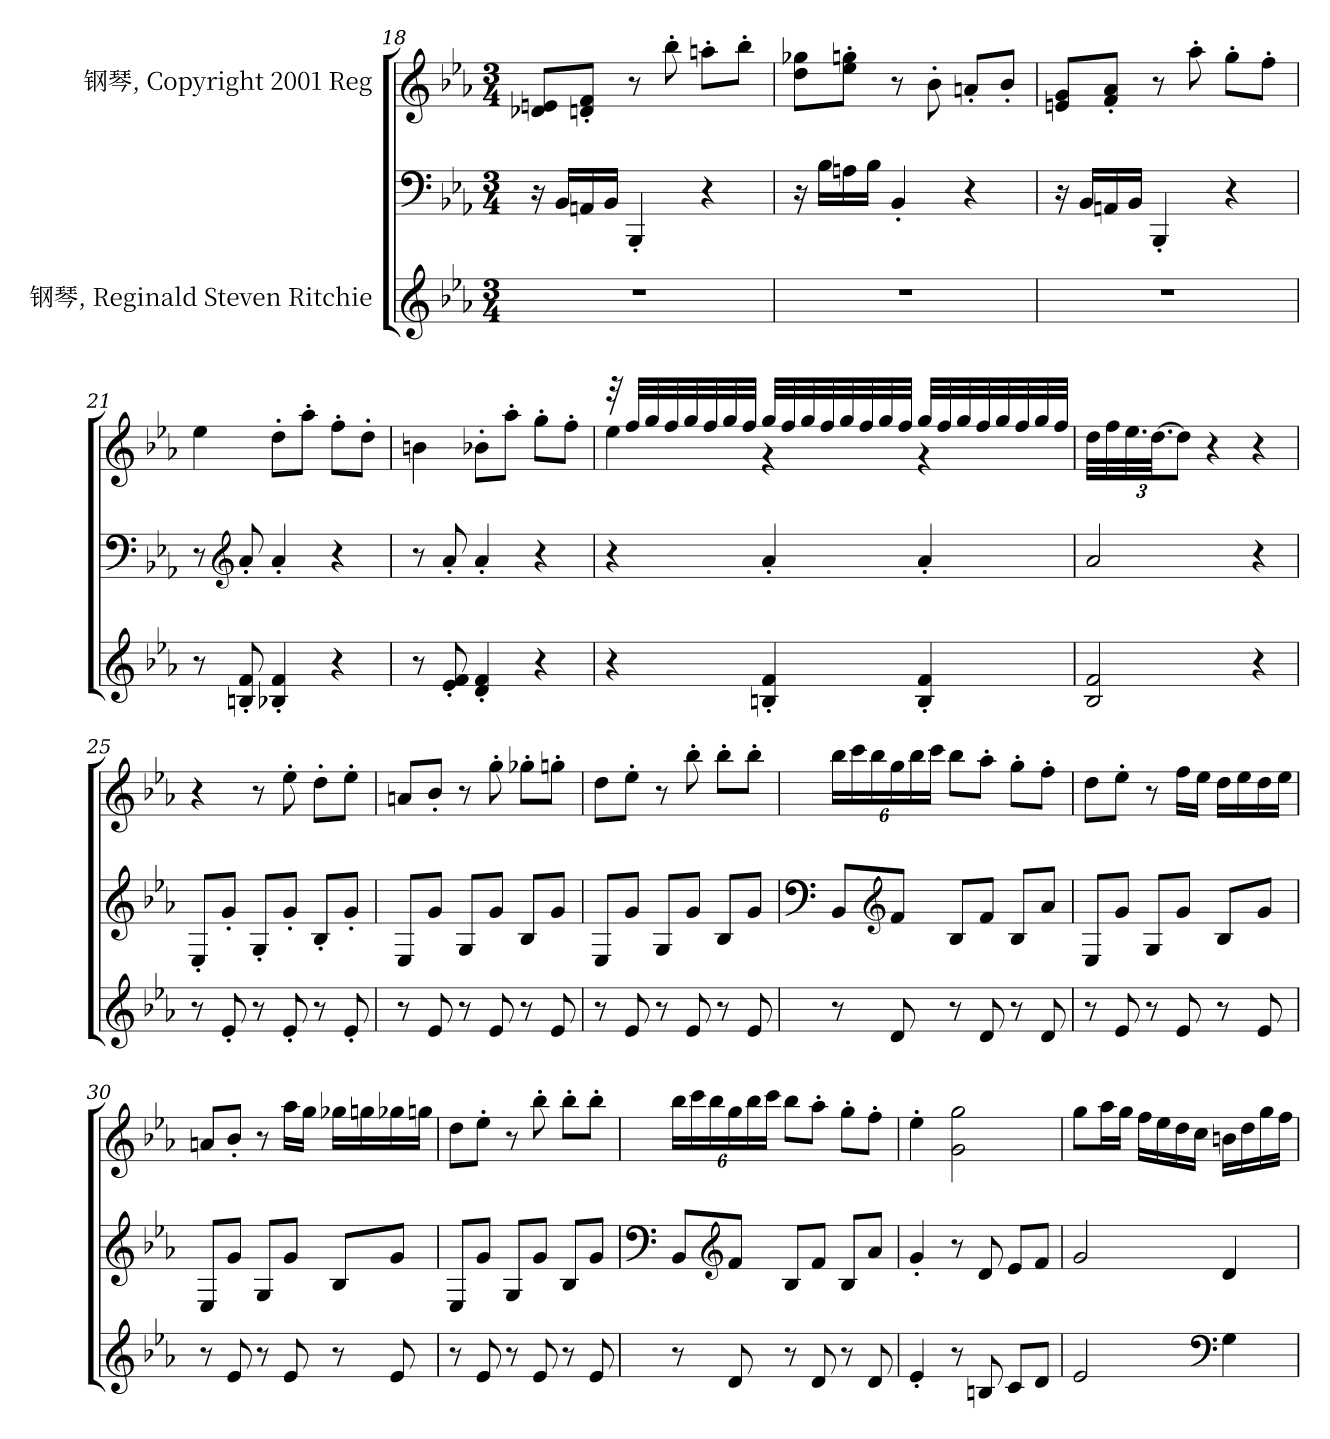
**kern	**kern	**kern
*part2	*part2	*part1
*staff3	*staff2	*staff1
*I"钢琴, Reginald Steven Ritchie	*	*I"钢琴, Copyright 2001 Reg
*clefG2	*clefF4	*clefG2
*k[b-e-a-]	*k[b-e-a-]	*k[b-e-a-]
*M3/4	*M3/4	*M3/4
=18	=18	=18
2.r	16r	8d-X/ 8en/L
.	16BB-/LL	.
.	16AAn/	8dn/' 8f/'J
.	16BB-/JJ	.
.	4BBB-'/	8r
.	.	8bb-'\
.	4r	8aan'\L
.	.	8bb-'\J
=19	=19	=19
2.r	16r	8dd\ 8gg-X\L
.	16B-\LL	.
.	16An\	8ee-\' 8ggn\'J
.	16B-\JJ	.
.	4BB-'/	8r
.	.	8b-'\
.	4r	8an'/L
.	.	8b-'/J
=20	=20	=20
2.r	16r	8en/ 8g/L
.	16BB-/LL	.
.	16AAn/	8f/' 8a-/'J
.	16BB-/JJ	.
.	4BBB-'/	8r
.	.	8aa-'\
.	4r	8gg'\L
.	.	8ff'\J
!!LO:LB:g=z
=21	=21	=21
8r	8r	4ee-\
*	*clefG2	*
8Bn/' 8f/'	8a-'/	.
4B-X/' 4f/'	4a-'/	8dd'\L
.	.	8aa-'\J
4r	4r	8ff'\L
.	.	8dd'\J
=22	=22	=22
*	*	*MM160
8r	8r	4bn\
8e-/' 8f/'	8a-'/	.
4d/' 4f/'	4a-'/	8b-X'\L
.	.	8aa-'\J
4r	4r	8gg'\L
.	.	8ff'\J
=23	=23	=23
*	*	*MM150
*	*	*^
4r	4r	32r	4ee-\
.	.	32ff/LLL	.
.	.	32gg/	.
.	.	32ff/	.
.	.	32gg/	.
.	.	32ff/	.
.	.	32gg/	.
.	.	32ff/JJJ	.
4Bn/' 4f/'	4a-'/	32gg/LLL	4r
.	.	32ff/	.
.	.	32gg/	.
.	.	32ff/	.
.	.	32gg/	.
.	.	32ff/	.
.	.	32gg/	.
.	.	32ff/JJJ	.
4B/' 4f/'	4a-'/	32gg/LLL	4r
.	.	32ff/	.
.	.	32gg/	.
.	.	32ff/	.
.	.	32gg/	.
.	.	32ff/	.
.	.	32gg/	.
.	.	32ff/JJJ	.
*	*	*v	*v
!!LO:PB:g=z
=24	=24	=24
2B-/ 2f/	2a-/	32dd\LLL
.	.	32ff\
*	*	*Xbrackettup
.	.	48.ee-\
.	.	[48.dd\JJ
.	.	8dd\J]
.	.	4r
4r	4r	4r
=25	=25	=25
*	*	*MM175
8r	8E-'/L	4r
8e-'/	8g'/J	.
8r	8G'/L	8r
8e-'/	8g'/J	8ee-'\
8r	8B-'/L	8dd'\L
8e-'/	8g'/J	8ee-'\J
=26	=26	=26
8r	8E-/L	8an/L
8e-/	8g/J	8b-'/J
8r	8G/L	8r
8e-/	8g/J	8gg'\
8r	8B-/L	8gg-X'\L
8e-/	8g/J	8ggn'\J
=27	=27	=27
8r	8E-/L	8dd\L
8e-/	8g/J	8ee-'\J
8r	8G/L	8r
8e-/	8g/J	8bb-'\
8r	8B-/L	8bb-'\L
8e-/	8g/J	8bb-'\J
!!LO:LB:g=z
=28	=28	=28
*	*clefF4	*
8r	8BB-/L	24bb-\LL
.	.	24ccc\
.	.	24bb-\
*	*clefG2	*
8d/	8f/J	24gg\
.	.	24bb-\
.	.	24ccc\JJ
8r	8B-/L	8bb-\L
8d/	8f/J	8aa-'\J
8r	8B-/L	8gg'\L
8d/	8a-/J	8ff'\J
=29	=29	=29
8r	8E-/L	8dd\L
8e-/	8g/J	8ee-'\J
8r	8G/L	8r
8e-/	8g/J	16ff\LL
.	.	16ee-\JJ
8r	8B-/L	16dd\LL
.	.	16ee-\
8e-/	8g/J	16dd\
.	.	16ee-\JJ
=30	=30	=30
8r	8E-/L	8an/L
8e-/	8g/J	8b-'/J
8r	8G/L	8r
8e-/	8g/J	16aa-\LL
.	.	16gg\JJ
8r	8B-/L	16gg-X\LL
.	.	16ggn\
8e-/	8g/J	16gg-X\
.	.	16ggn\JJ
!!LO:LB:g=z
=31	=31	=31
8r	8E-/L	8dd\L
8e-/	8g/J	8ee-'\J
8r	8G/L	8r
8e-/	8g/J	8bb-'\
8r	8B-/L	8bb-'\L
8e-/	8g/J	8bb-'\J
=32	=32	=32
*	*clefF4	*
8r	8BB-/L	24bb-\LL
.	.	24ccc\
.	.	24bb-\
*	*clefG2	*
8d/	8f/J	24gg\
.	.	24bb-\
.	.	24ccc\JJ
8r	8B-/L	8bb-\L
8d/	8f/J	8aa-'\J
8r	8B-/L	8gg'\L
8d/	8a-/J	8ff'\J
=33	=33	=33
4e-'/	4g'/	4ee-'\
8r	8r	2g\ 2gg\
8Bn/	8d/	.
8c/L	8e-/L	.
8d/J	8f/J	.
!!LO:LB:g=z
=34	=34	=34
2e-/	2g/	8gg\L
.	.	16aa-\L
.	.	16gg\JJ
.	.	16ff\LL
.	.	16ee-\
.	.	16dd\
.	.	16cc\JJ
*clefF4	*	*
4G\	4d/	16bn\LL
.	.	16dd\
.	.	16gg\
.	.	16ff\JJ
=	=	=
*-	*-	*-
